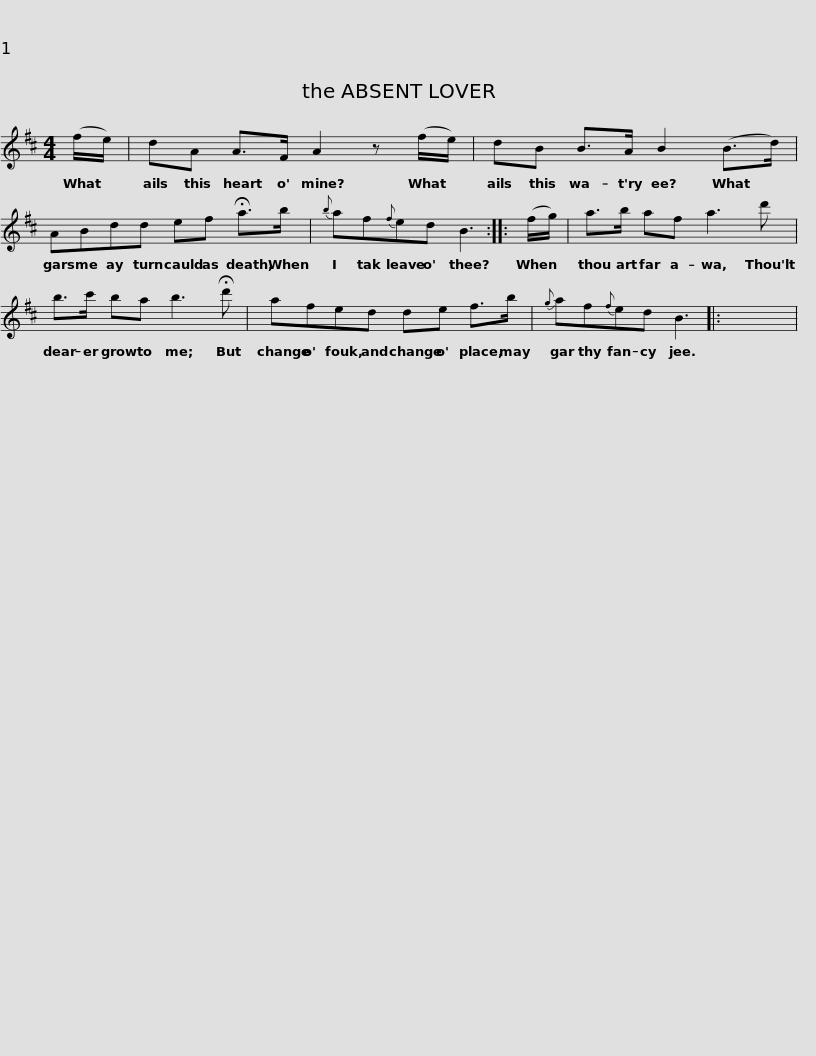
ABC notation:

X:1
L:1/8
M:4/4
I:linebreak $
K:D
V:1 treble
V:1
 (f/e/) | dA A>F A2 z (f/e/) | dB B>A B2 (B>d) |$ ABdd ef !fermata!a>b |{b} af{f}ed B3 :: %5
 (f/g/) | a>b af a3 d' |$ b>c' ba b3 !fermata!d' | afed de f>b |{g} af{f}ed B3 |: %10
 x8 | %11
